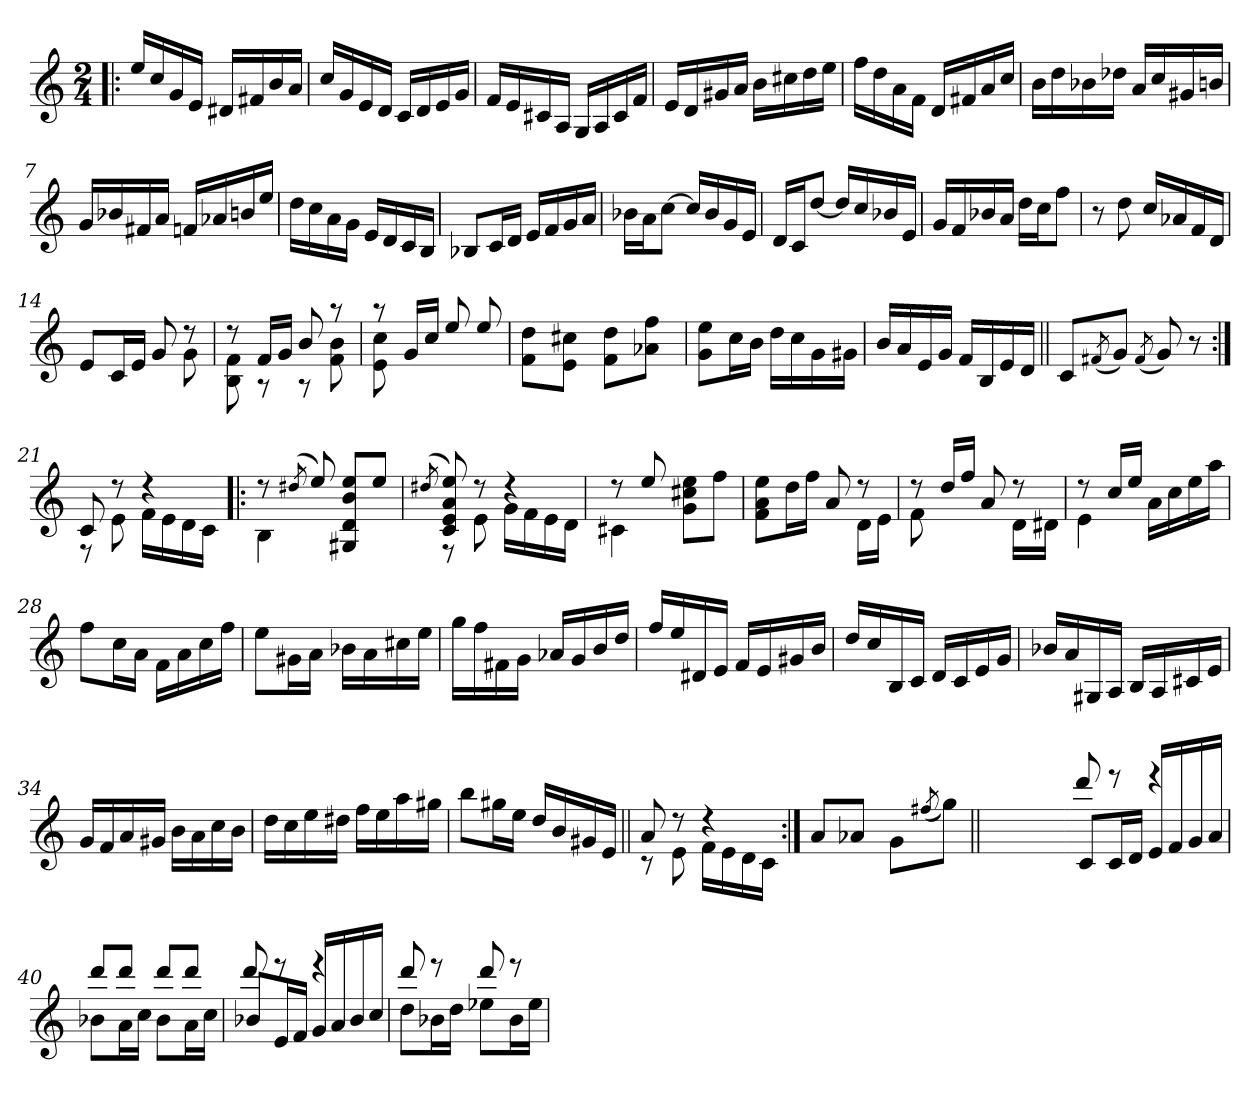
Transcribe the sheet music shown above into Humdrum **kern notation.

**kern
*part1
*staff1
*clefG2
*k[]
*C:
*M2/4
=1!|:
16ee/LL
16cc/
16g/
16e/JJ
16d#X/LL
16f#X/
16b/
16a/JJ
=2
16cc/LL
16g/
16e/
16d/JJ
16c/LL
16d/
16e/
16g/JJ
=3
16f/LL
16e/
16c#X/
16A/JJ
16G/LL
16A/
16c#/
16f/JJ
=4
16e/LL
16d/
16g#X/
16a/JJ
16b\LL
16cc#X\
16dd\
16ee\JJ
!!LO:LB:g=z
=5
16ff\LL
16dd\
16a\
16f\JJ
16d/LL
16f#X/
16a/
16cc/JJ
=6
16b\LL
16dd\
16b-X\
16dd-X\JJ
16a/LL
16cc/
16g#X/
16bn/JJ
=7
16g/LL
16b-X/
16f#X/
16a/JJ
16fn/LL
16a-X/
16bn/
16ee/JJ
=8
16dd\LL
16cc\
16a\
16g\JJ
16e/LL
16d/
16c/
16B/JJ
!!LO:LB:g=z
=9
8B-X/L
16c/L
16d/JJ
16e/LL
16f/
16g/
16a/JJ
=10
16b-X\LL
16a\J
[>8cc\J
16cc/LL]
16b-/
16g/
16e/JJ
=11
16d/LL
16c/J
[8dd/J
16dd/LL]
16cc/
16b-X/
16e/JJ
=12
16g/LL
16f/
16b-X/
16a/JJ
16dd\LL
16cc\J
8ff\J
=13
8r
8dd\
16cc/LL
16a-X/
16f/
16d/JJ
!!LO:LB:g=z
=14
*^
8e/L	4.ryy
16c/L	.
16e/JJ	.
8g/	.
8rdd	8g\
=15	=15
8rdd	8B\ 8f\
16f/LL	8rA
16g/JJ	.
8b/	8rA
8raa	8f\ 8b\
=16	=16
8raa	8e\ 8cc\
16g/LL	4.ryy
16cc/JJ	.
8ee/	.
8ee/	.
=17	=17
8f\ 8dd\L	16ryy
.	16ryy
8e\ 8cc#X\J	16ryy
.	16ryy
8f\ 8dd\L	16ryy
.	16ryy
8a-X\ 8ff\J	16ryy
.	16ryy
*v	*v
=18
8g\ 8ee\L
16cc\L
16b\JJ
16dd\LL
16cc\
16g\
16g#X\JJ
!!LO:LB:g=z
=19
16b/LL
16a/
16e/
16g/JJ
16f/LL
16B/
16e/
16d/JJ
=20||
8c/L
(<8qf#X/
8g/J)
(<8qf#/
8g/)
8r
=21:|!
*^
8c/	8rF
8rdd	8e\
4rdd	16f\LL
.	16e\
.	16d\
.	16c\JJ
=22!|:	=22!|:
8rdd	4B\
(>8qdd#X/	.
8ee/)	.
8G#X/ 8d/ 8b/ 8ee/L	4ryy
8ee/J	.
=23	=23
(>8qdd#X/	.
8c/ 8e/ 8a/ 8ee/)	8rF
8rdd	8e\
4rdd	16g\LL
.	16f\
.	16e\
.	16d\JJ
!!LO:LB:g=z	!!
=24	=24
8rdd	4c#X\
8ee/	.
8g\ 8cc#X\ 8ee\L	4ryy
8ff\J	.
=25	=25
8f\ 8a\ 8ee\L	4ryy
16dd\L	.
16ff\JJ	.
8a/	8ryy
8rdd	16d\LL
.	16e\JJ
=26	=26
8rdd	8f\
16dd/LL	8ryy
16ff/JJ	.
8a/	8ryy
8rdd	16d\LL
.	16d#X\JJ
=27	=27
8rdd	4e\
16cc/LL	.
16ee/JJ	.
16a\LL	4ryy
16cc\	.
16ee\	.
16aa\JJ	.
*v	*v
!!LO:LB:g=z
=28
8ff\L
16cc\L
16a\JJ
16f\LL
16a\
16cc\
16ff\JJ
=29
8ee\L
16g#X\L
16a\JJ
16b-X\LL
16a\
16cc#X\
16ee\JJ
=30
16gg\LL
16ff\
16f#X\
16g\JJ
16a-X/LL
16g/
16b/
16dd/JJ
=31
16ff/LL
16ee/
16d#X/
16e/JJ
16f/LL
16e/
16g#X/
16b/JJ
!!LO:LB:g=z
=32
16dd/LL
16cc/
16B/
16c/JJ
16d/LL
16c/
16e/
16g/JJ
=33
16b-X/LL
16a/
16G#X/
16A/JJ
16B/LL
16A/
16c#X/
16e/JJ
=34
16g/LL
16f/
16a/
16g#X/JJ
16b\LL
16a\
16cc\
16b\JJ
=35
16dd\LL
16cc\
16ee\
16dd#X\JJ
16ff\LL
16ee\
16aa\
16gg#X\JJ
!!LO:LB:g=z
=36
8bb\L
16gg#X\L
16ee\JJ
16dd/LL
16b/
16g#X/
16e/JJ
=37||
*^
8a/	8rB
8rdd	8e\
4rdd	16f\LL
.	16e\
.	16d\
.	16c\JJ
=38:|!	=38:|!
8a/L	16ryy
.	16ryy
8a-X/J	16ryy
.	16ryy
8g\L	4ryy
(<8qff#X/	.
8gg\J)	.
*v	*v
=38X1||
*stria0
2ryy
!!LO:PB:g=z
=39-
*stria5
*^
8c/L	8ddd!/
16c/L	8reee
16d/JJ	.
16e/LL	4reee
16f/	.
16g/	.
16a/JJ	.
=40	=40
8b-X\L	8ddd!/L
16a\L	8ddd!/J
16cc\JJ	.
8b-\L	8ddd!/L
16a\L	8ddd!/J
16cc\JJ	.
=41	=41
8b-X/L	8ddd!/
16e/L	8reee
16f/JJ	.
16g/LL	4reee
16a/	.
16b-/	.
16cc/JJ	.
=42	=42
8dd\L	8ddd!/
16b-X\L	8rddd
16dd\JJ	.
8ee-X\L	8ddd!/
16b-\L	8rddd
16ee-\JJ	.
*v	*v
=
*-
